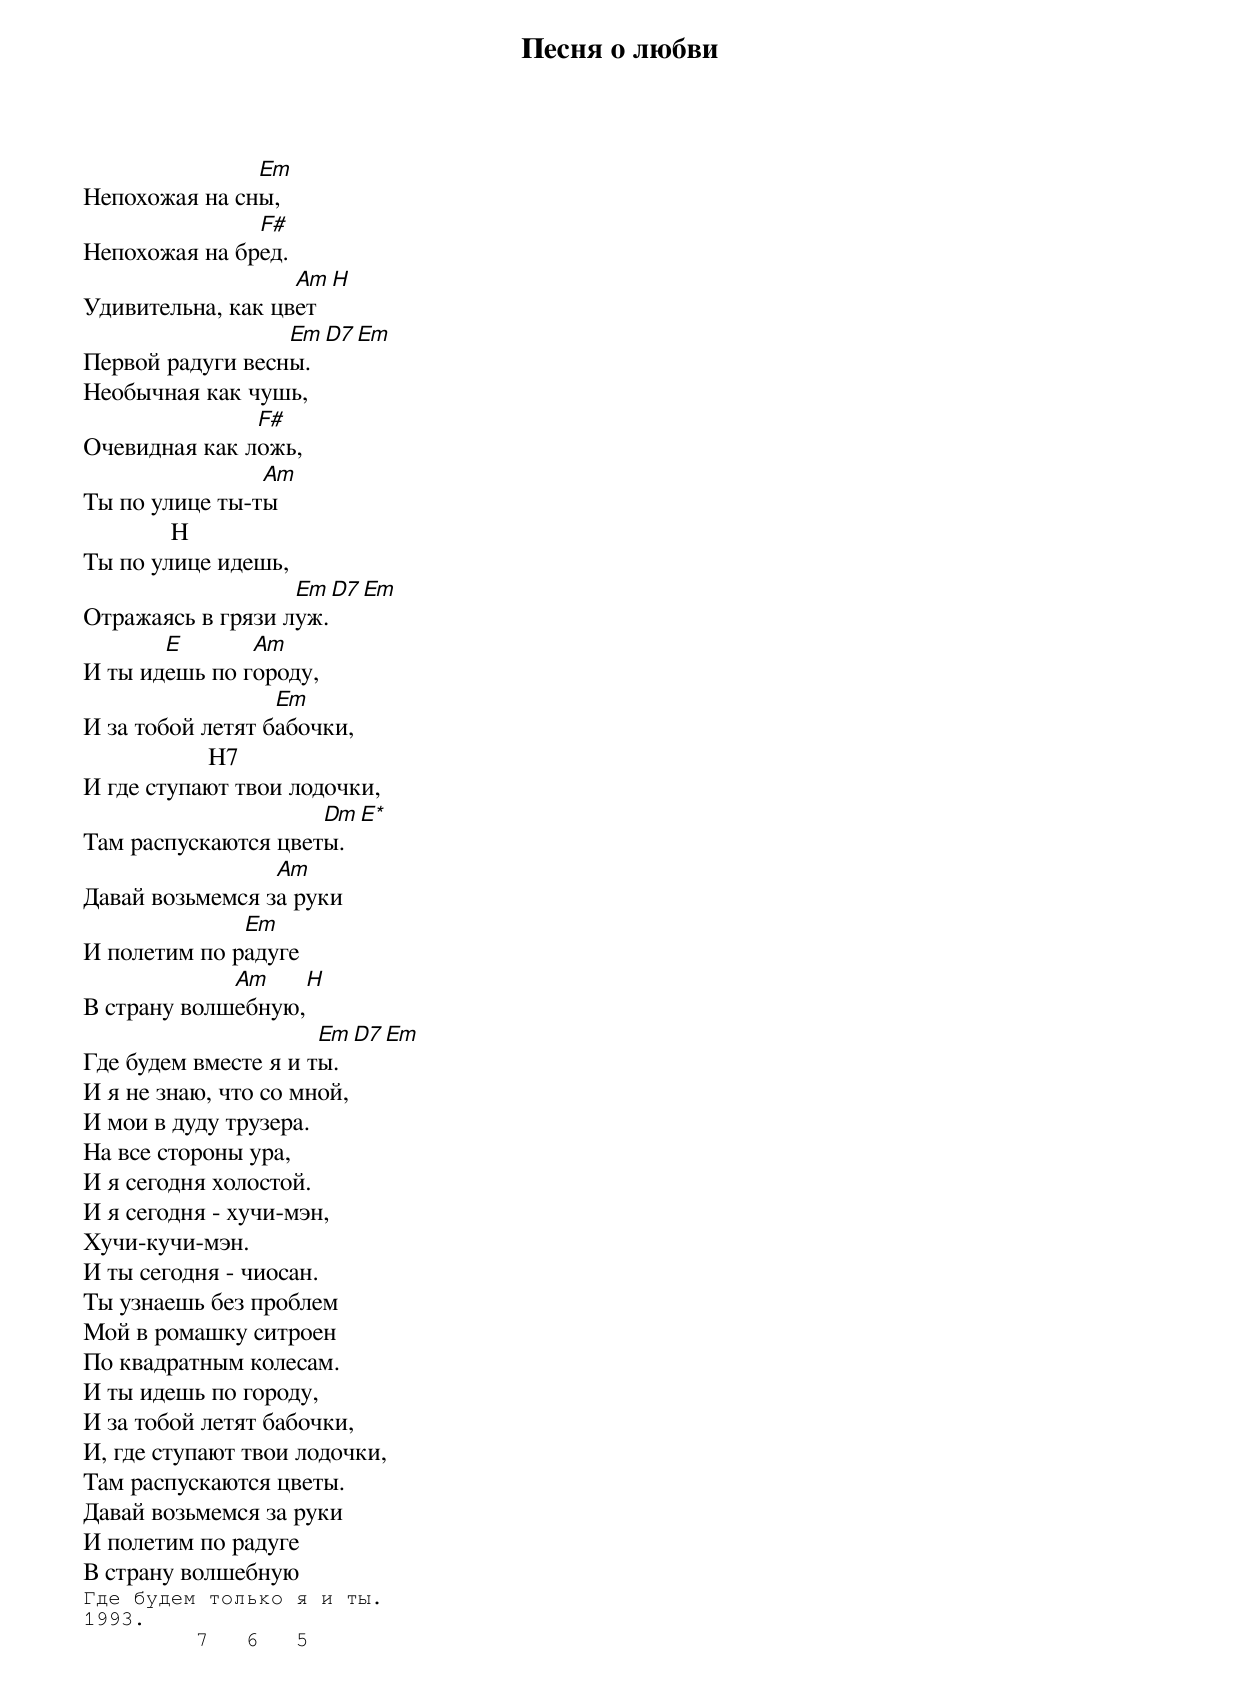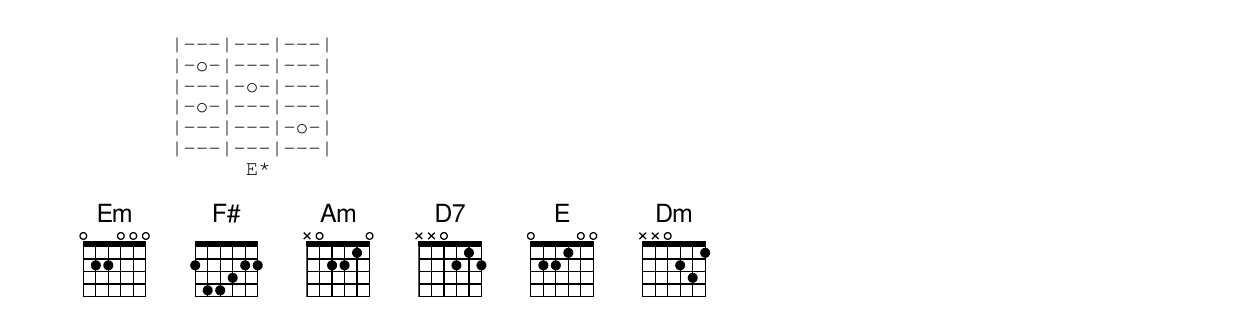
Песня о любви
               Em
Непохожая на сны,
               F#
Непохожая на бред.
                   Am H
Удивительна, как цвет
                  Em D7 Em
Первой радуги весны.
Необычная как чушь,
               F#
Очевидная как ложь,
                Am
Ты по улице ты-ты
              H
Ты по улице идешь,
                   Em D7 Em
Отражаясь в грязи луж.
       E       Am
И ты идешь по городу,
                  Em
И за тобой летят бабочки,
                    H7
И где ступают твои лодочки,
                     Dm E*
Там распускаются цветы.
                 Am
Давай возьмемся за руки
              Em
И полетим по радуге
             Am    H
В страну волшебную,
                      Em D7 Em
Где будем вместе я и ты.
И я не знаю, что со мной,
И мои в дуду трузера.
На все стороны ура,
И я сегодня холостой.
И я сегодня - хучи-мэн,
Хучи-кучи-мэн.
И ты сегодня - чиосан.
Ты узнаешь без проблем
Мой в ромашку ситроен
По квадратным колесам.
И ты идешь по городу,
И за тобой летят бабочки,
И, где ступают твои лодочки,
Там распускаются цветы.
Давай возьмемся за руки
И полетим по радуге
В страну волшебную
Где будем только я и ты.
1993.
         7   6   5
       |---|---|---|
       |-o-|---|---|
       |---|-o-|---|
       |-o-|---|---|
       |---|---|-o-|
       |---|---|---|
             E*
